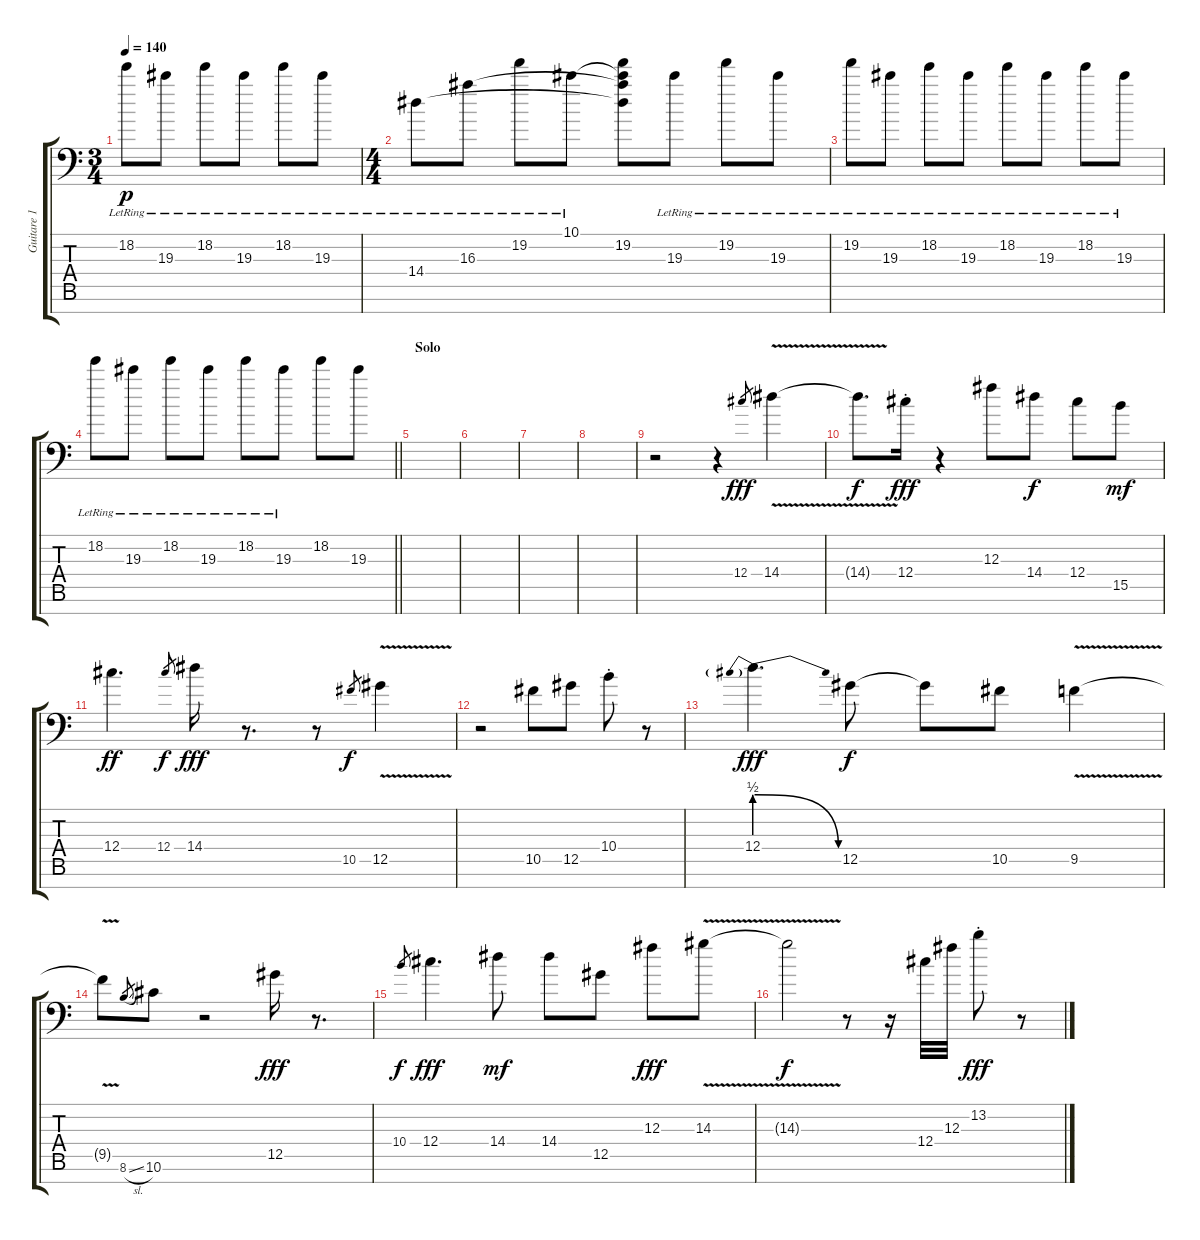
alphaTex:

\track ("Guitare 1" "Guitare 1") {instrument electricguitarjazz}
\staff {score tabs}
\tuning (Eb4 Bb3 Gb3 Db3 Ab2 Eb2 Bb1) {hide}
\ts (3 4)
\tempo 140
\clef f4
\ks c
18.2{lr}.8{dy p} 19.3{lr}.8 18.2{lr}.8 19.3{lr}.8 18.2{lr}.8 19.3{lr}.8 |
\ts (4 4)
14.4{lr}.8 16.3{lr}.8 19.2{lr}.8 10.1{lr}.8 (10.1{t} 19.2 16.3{t} 14.4{t}).8 19.3{lr}.8 19.2{lr}.8 19.3{lr}.8 |
19.2{lr}.8 19.3{lr}.8 18.2{lr}.8 19.3{lr}.8 18.2{lr}.8 19.3{lr}.8 18.2{lr}.8 19.3{lr}.8 |
\barLineRight lightlight
18.2{lr}.8 19.3{lr}.8 18.2{lr}.8 19.3{lr}.8 18.2{lr}.8 19.3{lr}.8 18.2.8 19.3.8 |
\section ("" "Solo")
|
|
|
|
r.2{volume 16 instrument electricguitarjazz} r.4 12.4.8{gr dy fff} 14.4{v}.4 |
14.4{t}.8{d dy f} 12.4{st}.16{dy fff} r.4 12.3.8 14.4.8{dy f} 12.4.8 15.5.8{dy mf} |
12.4.4{d dy ff} 12.4.8{gr dy f} 14.4.16{dy fff} r.8{d} r.8 10.5.8{gr dy f} 12.5{v}.4 |
r.2 10.5.8 12.5.8 10.4{st}.8 r.8 |
12.4{be (prebendrelease 0 2 60 0)}.4{d dy fff} 12.5.8{dy f} 12.5{t}.8 10.5.8 9.5{v}.4 |
9.5{t}.8 8.6{sl}.8{gr} 10.6.8 r.2 12.5.16{dy fff} r.8{d} |
10.4.8{gr dy f} 12.4.4{d dy fff} 14.4.8{dy mf} 14.4.8 12.5.8 12.3.8{dy fff} 14.3{v}.8 |
14.3{t}.2{dy f} r.8 r.16 12.4.32 12.3.32 13.2{st}.8{dy fff} r.8
